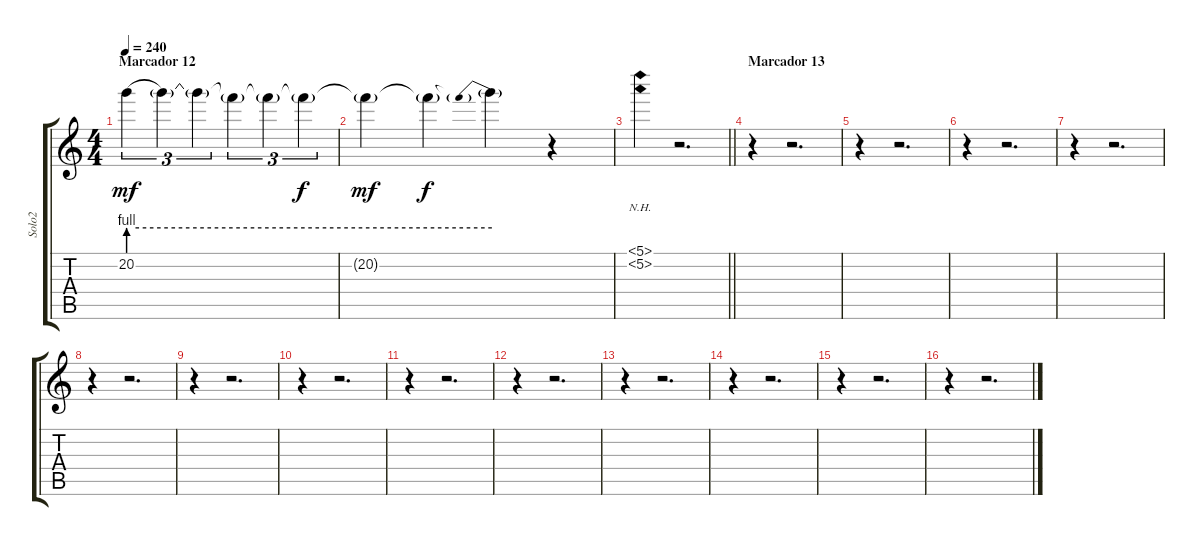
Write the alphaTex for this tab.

\track ("Solo2" "Solo2") {instrument distortionguitar}
\staff {score tabs}
\tuning (D4 A3 F3 C3 G2 C2) {hide}
\ts (4 4)
\section ("" "Marcador 12")
\tempo 240
\clef g2
\ks c
20.2{be (hold 0 4 60 4) t}.4{tu (3 2) dy mf} 20.2{t}.4{tu (3 2)} 20.2{t}.4{tu (3 2)} 20.2{t}.4{tu (3 2)} 20.2{t}.4{tu (3 2)} 20.2{t}.4{tu (3 2) dy f} |
20.2{t}.4{dy mf} 20.2{t}.4{dy f} 20.2{be (prebend 0 4 60 4) t}.4 r.4 |
\barLineRight lightlight
(5.1{nh} 5.2{nh}).4 r.2{d} |
\section ("" "Marcador 13")
r.4 r.2{d} |
r.4 r.2{d} |
r.4 r.2{d} |
r.4 r.2{d} |
r.4 r.2{d} |
r.4 r.2{d} |
r.4 r.2{d} |
r.4 r.2{d} |
r.4 r.2{d} |
r.4 r.2{d} |
r.4 r.2{d} |
r.4 r.2{d} |
r.4 r.2{d}
